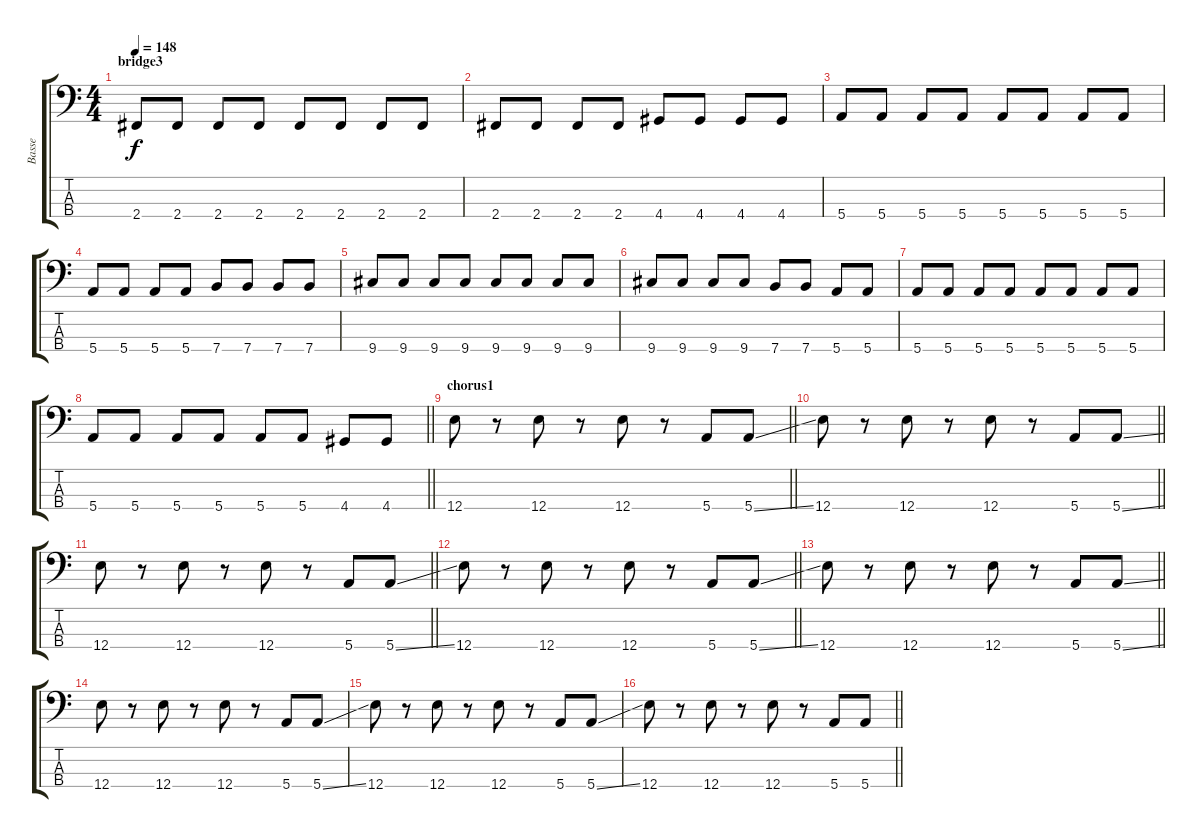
\track ("Basse" "Basse") {instrument electricbassfinger}
\staff {score tabs}
\tuning (G2 D2 A1 E1) {hide}
\ts (4 4)
\section ("" "bridge3")
\tempo 148
\clef f4
\ks c
2.4.8{dy f} 2.4.8 2.4.8 2.4.8 2.4.8 2.4.8 2.4.8 2.4.8 |
2.4.8 2.4.8 2.4.8 2.4.8 4.4.8 4.4.8 4.4.8 4.4.8 |
5.4.8 5.4.8 5.4.8 5.4.8 5.4.8 5.4.8 5.4.8 5.4.8 |
5.4.8 5.4.8 5.4.8 5.4.8 7.4.8 7.4.8 7.4.8 7.4.8 |
9.4.8 9.4.8 9.4.8 9.4.8 9.4.8 9.4.8 9.4.8 9.4.8 |
9.4.8 9.4.8 9.4.8 9.4.8 7.4.8 7.4.8 5.4.8 5.4.8 |
5.4.8 5.4.8 5.4.8 5.4.8 5.4.8 5.4.8 5.4.8 5.4.8 |
\barLineRight lightlight
5.4.8 5.4.8 5.4.8 5.4.8 5.4.8 5.4.8 4.4.8 4.4.8 |
\section ("" "chorus1")
\barLineRight lightlight
12.4.8 r.8 12.4.8 r.8 12.4.8 r.8 5.4.8 5.4{ss}.8 |
\barLineRight lightlight
12.4.8 r.8 12.4.8 r.8 12.4.8 r.8 5.4.8 5.4{ss}.8 |
\barLineRight lightlight
12.4.8 r.8 12.4.8 r.8 12.4.8 r.8 5.4.8 5.4{ss}.8 |
\barLineRight lightlight
12.4.8 r.8 12.4.8 r.8 12.4.8 r.8 5.4.8 5.4{ss}.8 |
\barLineRight lightlight
12.4.8 r.8 12.4.8 r.8 12.4.8 r.8 5.4.8 5.4{ss}.8 |
12.4.8 r.8 12.4.8 r.8 12.4.8 r.8 5.4.8 5.4{ss}.8 |
12.4.8 r.8 12.4.8 r.8 12.4.8 r.8 5.4.8 5.4{ss}.8 |
\barLineRight lightlight
12.4.8 r.8 12.4.8 r.8 12.4.8 r.8 5.4.8 5.4.8
